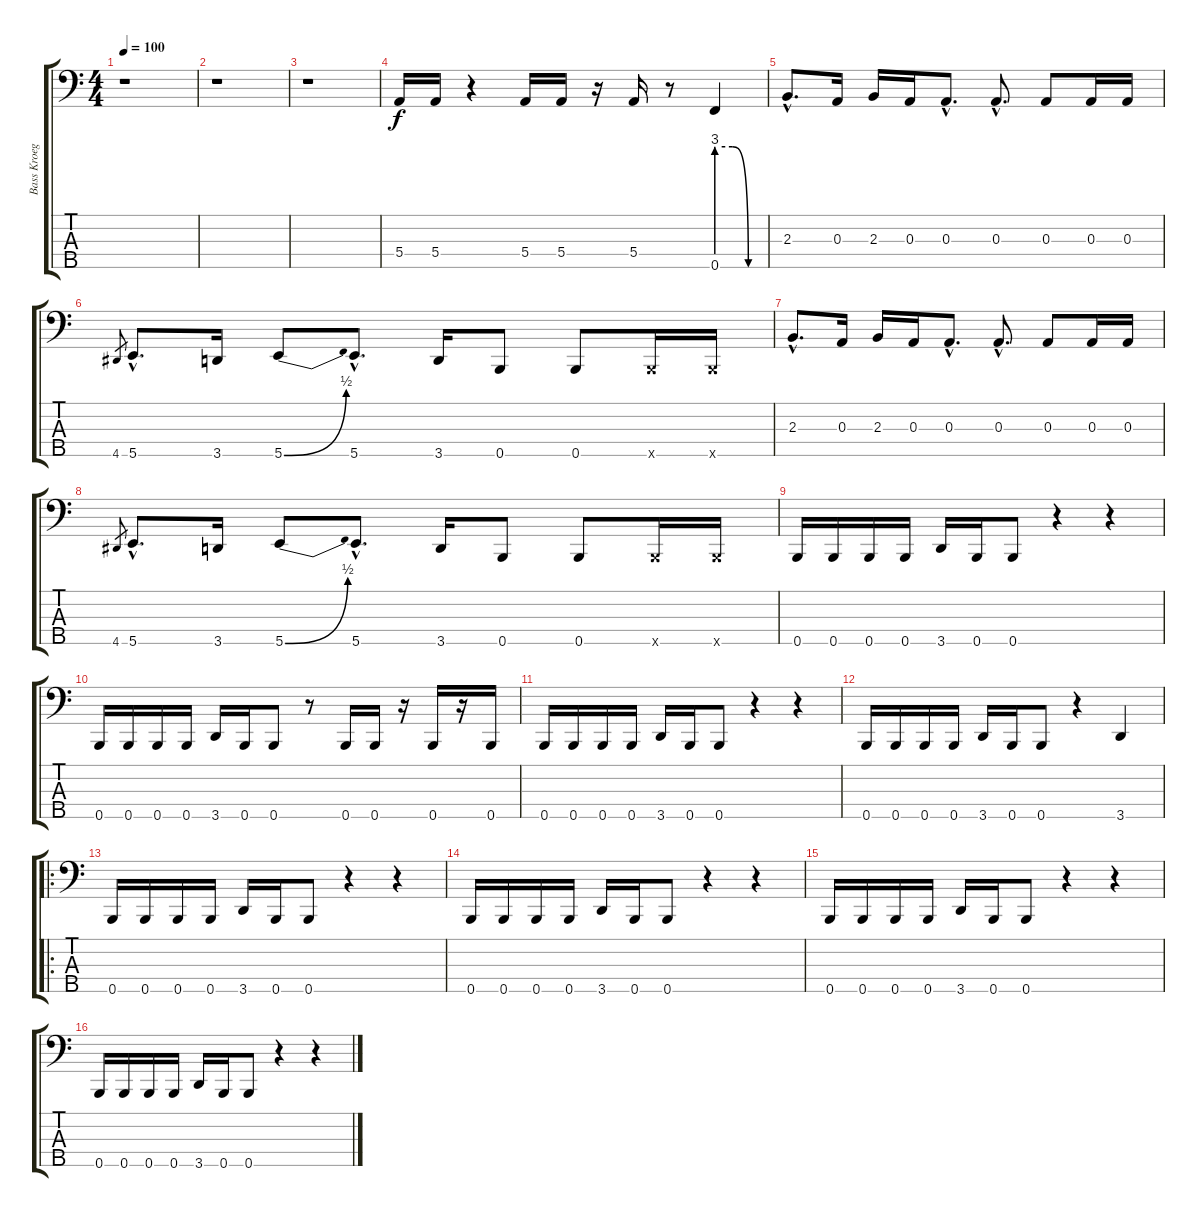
\track ("Bass Kroeger" "Bass Kroeg") {instrument electricbassfinger}
\staff {score tabs}
\tuning (G2 D2 A1 E1 B0) {hide}
\ts (4 4)
\tempo 100
\clef f4
\ks c
r.1{dy f instrument electricbassfinger} |
r.1 |
r.1 |
5.4.16 5.4.16 r.4 5.4.16 5.4.16 r.16 5.4.16 r.8 0.5{be (custom 0 12 20 12 40 0 60 0)}.4 |
2.3{hac}.8{d} 0.3.16 2.3.16 0.3.16 0.3{hac}.8{d} 0.3{hac}.8{d} 0.3.8 0.3.16 0.3.16 |
4.5.8{gr} 5.5{hac}.8{d} 3.5.16 5.5{be (bend 0 0 60 2)}.8 5.5{hac}.8{d} 3.5.16 0.5.8 0.5.8 0.5{x}.16 0.5{x}.16 |
2.3{hac}.8{d} 0.3.16 2.3.16 0.3.16 0.3{hac}.8{d} 0.3{hac}.8{d} 0.3.8 0.3.16 0.3.16 |
4.5.8{gr} 5.5{hac}.8{d} 3.5.16 5.5{be (bend 0 0 60 2)}.8 5.5{hac}.8{d} 3.5.16 0.5.8 0.5.8 0.5{x}.16 0.5{x}.16 |
0.5.16 0.5.16 0.5.16 0.5.16 3.5.16 0.5.16 0.5.8 r.4 r.4 |
0.5.16 0.5.16 0.5.16 0.5.16 3.5.16 0.5.16 0.5.8 r.8 0.5.16 0.5.16 r.16 0.5.16 r.16 0.5.16 |
0.5.16 0.5.16 0.5.16 0.5.16 3.5.16 0.5.16 0.5.8 r.4 r.4 |
0.5.16 0.5.16 0.5.16 0.5.16 3.5.16 0.5.16 0.5.8 r.4 3.5.4 |
\ro
0.5.16 0.5.16 0.5.16 0.5.16 3.5.16 0.5.16 0.5.8 r.4 r.4 |
0.5.16 0.5.16 0.5.16 0.5.16 3.5.16 0.5.16 0.5.8 r.4 r.4 |
0.5.16 0.5.16 0.5.16 0.5.16 3.5.16 0.5.16 0.5.8 r.4 r.4 |
0.5.16 0.5.16 0.5.16 0.5.16 3.5.16 0.5.16 0.5.8 r.4 r.4
